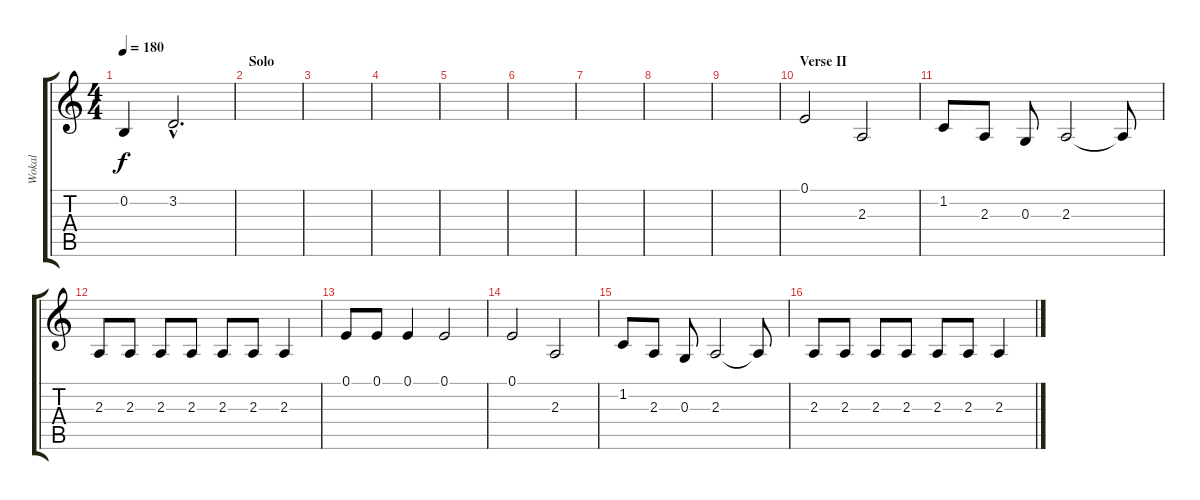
\track ("Wokal" "Wokal") {instrument oboe}
\staff {score tabs}
\tuning (E4 B3 G3 D3 A2 E2) {hide}
\ts (4 4)
\tempo 180
\clef g2
\ks c
0.2.4{dy f} 3.2{hac}.2{d} |
\section ("" "Solo")
|
|
|
|
|
|
|
|
\section ("" "Verse II")
0.1.2 2.3.2 |
1.2.8 2.3.8 0.3.8 2.3.2 2.3{t}.8 |
2.3.8 2.3.8 2.3.8 2.3.8 2.3.8 2.3.8 2.3.4 |
0.1.8 0.1.8 0.1.4 0.1.2 |
0.1.2 2.3.2 |
1.2.8 2.3.8 0.3.8 2.3.2 2.3{t}.8 |
2.3.8 2.3.8 2.3.8 2.3.8 2.3.8 2.3.8 2.3.4
